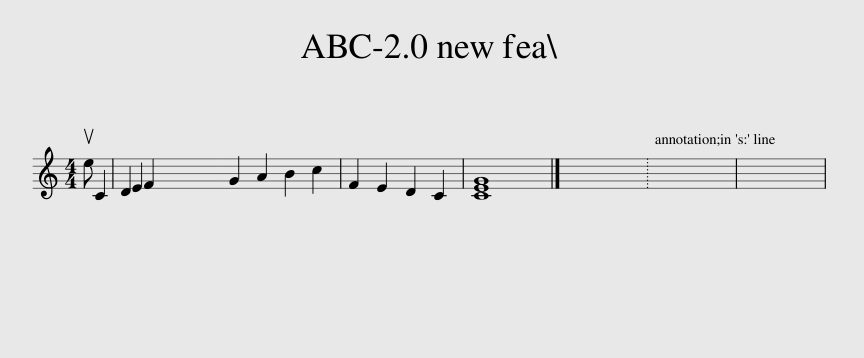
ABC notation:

X:1
L:1/8
M:4/4
I:linebreak $
K:C
V:1 treble
V:1
 ue C2 D2 E2 F2 | G2 A2 B2 c2 | F2 E2 D2 C2 | [CEG]8 |] x8 | %5
 x8 | x8 | %7
